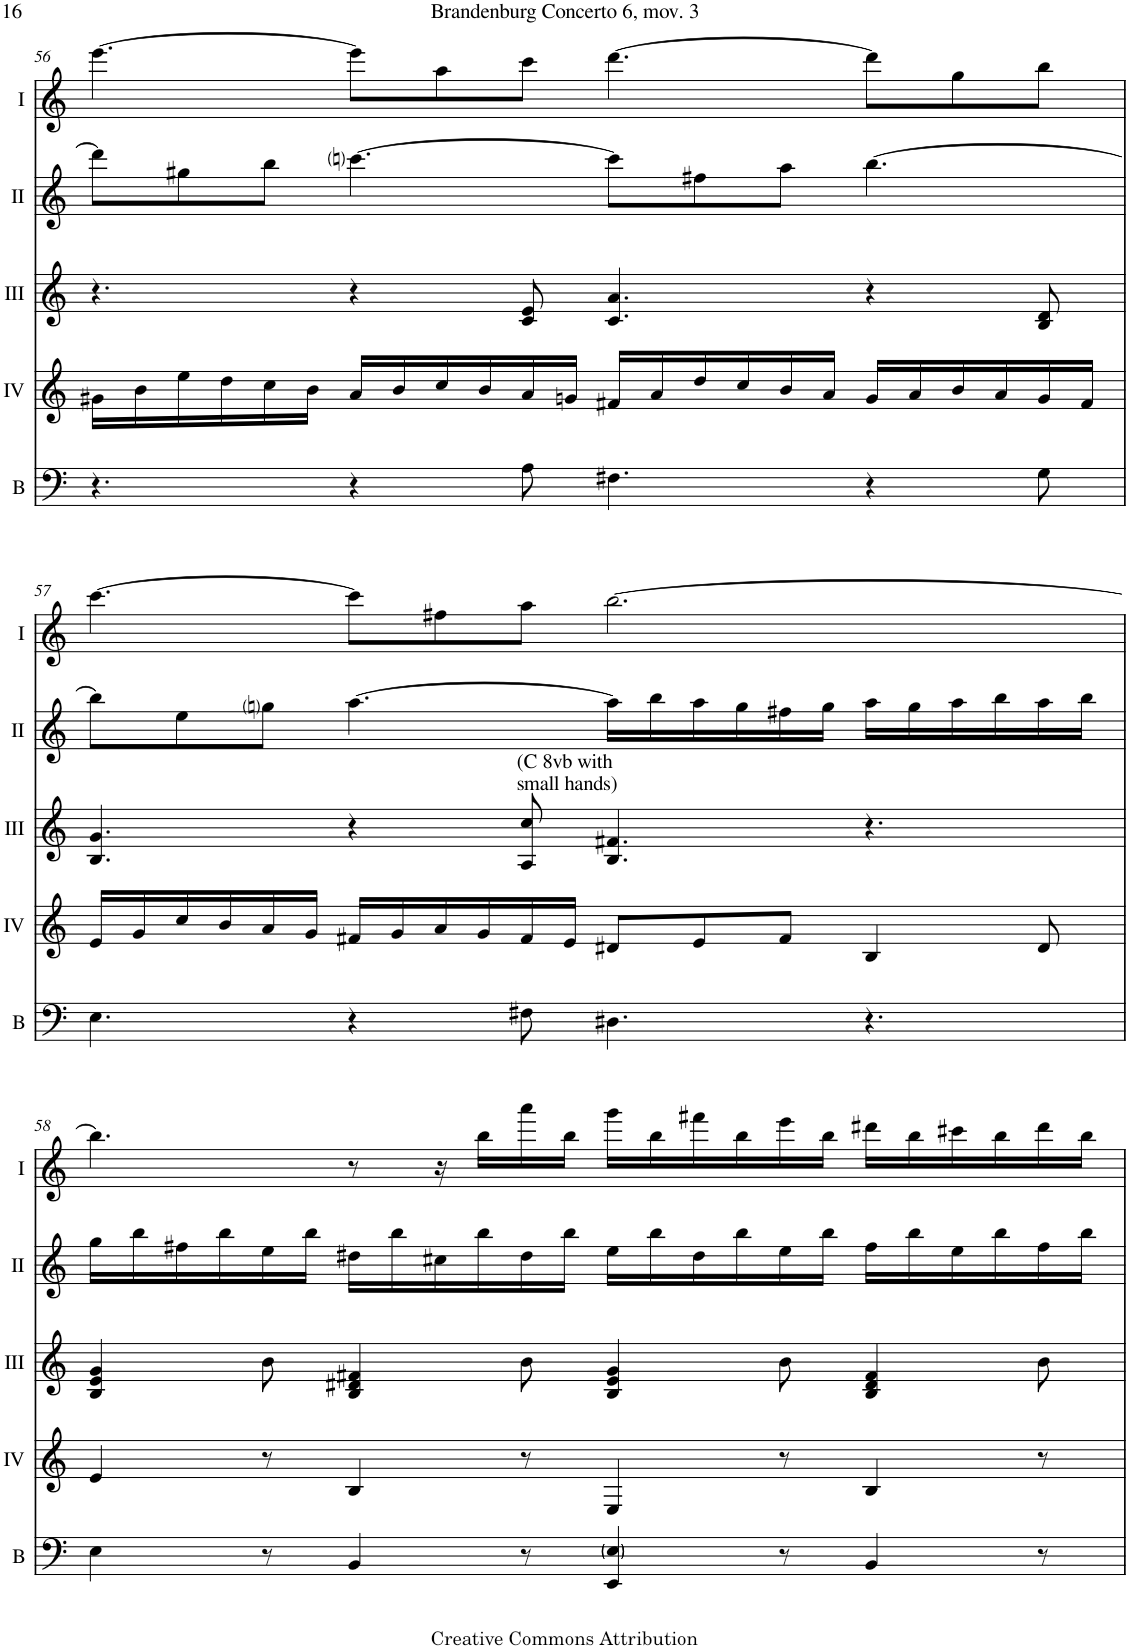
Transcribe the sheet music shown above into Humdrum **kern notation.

**kern	**kern	**kern	**kern	**kern
*part5	*part4	*part3	*part2	*part1
*staff5	*staff4	*staff3	*staff2	*staff1
*I"Bass	*I"Acc. 4	*I"Acc. 3	*I"Acc. 2	*I"Acc. 1
*I'B	*	*	*	*
!!LO:PB:g=z
*clefF4	*clefG2	*clefG2	*clefG2	*clefG2
*Trd7c12	*Trd7c12	*	*Trd7c12	*Trd7c12
*k[]	*k[]	*k[]	*k[]	*k[]
*M12/8	*M12/8	*M12/8	*M12/8	*M12/8
=56	=56	=56	=56	=56
4.r	16g#X\LL	4.r	8ddd\L]	[4.eee\
.	16b\	.	.	.
.	16ee\	.	8gg#X\	.
.	16dd\	.	.	.
.	16cc\	.	8bb\J	.
.	16b\JJ	.	.	.
4r	16a/LL	4r	[4.cccni\	8eee\L]
.	16b/	.	.	.
.	16cc/	.	.	8aa\
.	16b/	.	.	.
8A\	16a/	8c/ 8e/	.	8ccc\J
.	16gn/JJ	.	.	.
4.F#X\	16f#X/LL	4.c/ 4.a/	8ccc\L]	[4.ddd\
.	16a/	.	.	.
.	16dd/	.	8ff#X\	.
.	16cc/	.	.	.
.	16b/	.	8aa\J	.
.	16a/JJ	.	.	.
4r	16g/LL	4r	[4.bb\	8ddd\L]
.	16a/	.	.	.
.	16b/	.	.	8gg\
.	16a/	.	.	.
8G\	16g/	8B/ 8d/	.	8bb\J
.	16f#/JJ	.	.	.
!!LO:LB:g=z
=57	=57	=57	=57	=57
4.E\	16e/LL	4.B/ 4.g/	8bb\L]	[4.ccc\
.	16g/	.	.	.
.	16cc/	.	8ee\	.
.	16b/	.	.	.
.	16a/	.	8ggni\J	.
.	16g/JJ	.	.	.
4r	16f#X/LL	4r	[4.aa\	8ccc\L]
.	16g/	.	.	.
.	16a/	.	.	8ff#X\
.	16g/	.	.	.
!	!	!LO:TX:a:t=(C 8vb with	!	!
!	!	!LO:TX:a:t=small hands)	!	!
8F#X\	16f#/	8A/ 8cc/	.	8aa\J
.	16e/JJ	.	.	.
4.D#X\	8d#X/L	4.B/ 4.f#X/	16aa\LL]	[2.bb\
.	.	.	16bb\	.
.	8e/	.	16aa\	.
.	.	.	16gg\	.
.	8f#/J	.	16ff#X\	.
.	.	.	16gg\JJ	.
4.r	4B/	4.r	16aa\LL	.
.	.	.	16gg\	.
.	.	.	16aa\	.
.	.	.	16bb\	.
.	8d#/	.	16aa\	.
.	.	.	16bb\JJ	.
!!LO:LB:g=z
=58	=58	=58	=58	=58
4E\	4e/	4B/ 4e/ 4g/	16gg\LL	4.bb\]
.	.	.	16bb\	.
.	.	.	16ff#X\	.
.	.	.	16bb\	.
8r	8r	8b\	16ee\	.
.	.	.	16bb\JJ	.
4BB/	4B/	4B/ 4d#X/ 4f#X/	16dd#X\LL	8r
.	.	.	16bb\	.
.	.	.	16cc#X\	16r
.	.	.	16bb\	16bb\LL
8r	8r	8b\	16dd#\	16aaa\
.	.	.	16bb\JJ	16bb\JJ
4EE/ 4E/	4E/	4B/ 4e/ 4g/	16ee\LL	16ggg\LL
.	.	.	16bb\	16bb\
.	.	.	16dd#\	16fff#X\
.	.	.	16bb\	16bb\
8r	8r	8b\	16ee\	16eee\
.	.	.	16bb\JJ	16bb\JJ
4BB/	4B/	4B/ 4d#/ 4f#/	16ff#\LL	16ddd#X\LL
.	.	.	16bb\	16bb\
.	.	.	16ee\	16ccc#X\
.	.	.	16bb\	16bb\
8r	8r	8b\	16ff#\	16ddd#\
.	.	.	16bb\JJ	16bb\JJ
=	=	=	=	=
*-	*-	*-	*-	*-
